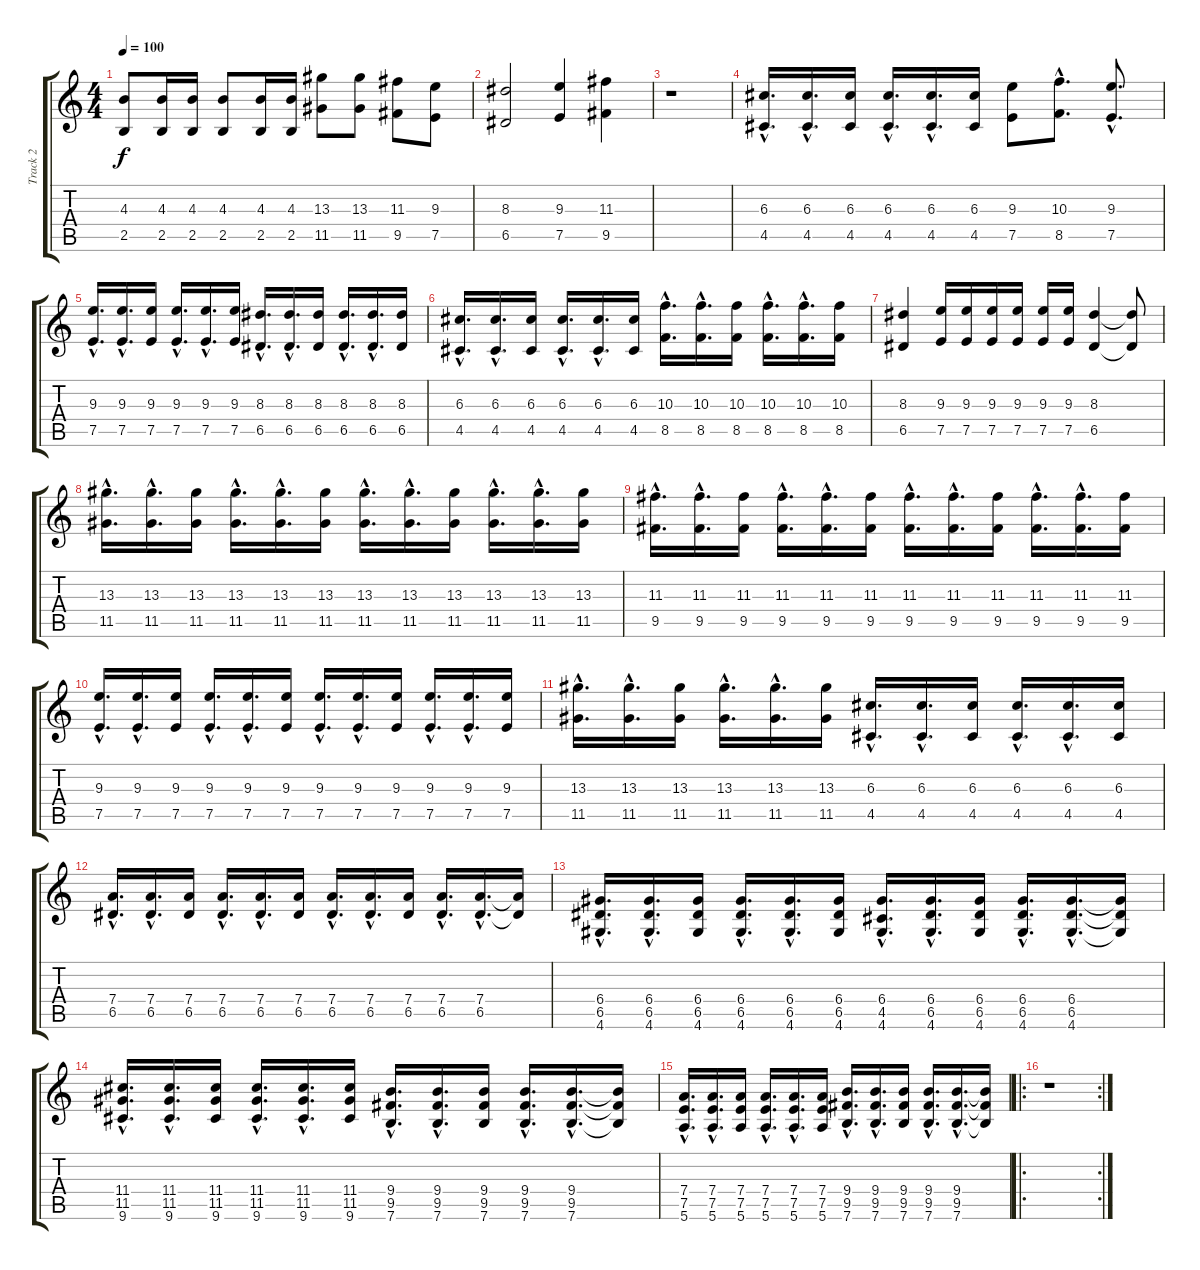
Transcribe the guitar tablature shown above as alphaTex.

\track ("Track 2" "Track 2") {instrument distortionguitar}
\staff {score tabs}
\tuning (E4 B3 G3 D3 A2 E2) {hide}
\ts (4 4)
\tempo 100
\clef g2
\ks c
(4.3 2.5).8{dy f} (4.3 2.5).16 (4.3 2.5).16 (4.3 2.5).8 (4.3 2.5).16 (4.3 2.5).16 (13.3 11.5).8 (13.3 11.5).8 (11.3 9.5).8 (9.3 7.5).8 |
(8.3 6.5).2 (9.3 7.5).4 (11.3 9.5).4 |
r.1 |
(6.3{hac} 4.5{hac}).16{d} (6.3 4.5{hac}).16{d} (6.3 4.5).16 (6.3{hac} 4.5{hac}).16{d} (6.3{hac} 4.5{hac}).16{d} (6.3 4.5).16 (9.3 7.5).8 (10.3{hac} 8.5{hac}).8{d} (9.3{hac} 7.5{hac}).8{d} |
(9.3{hac} 7.5{hac}).16{d} (9.3{hac} 7.5{hac}).16{d} (9.3 7.5).16 (9.3{hac} 7.5{hac}).16{d} (9.3{hac} 7.5{hac}).16{d} (9.3 7.5).16 (8.3{hac} 6.5{hac}).16{d} (8.3{hac} 6.5{hac}).16{d} (8.3 6.5).16 (8.3{hac} 6.5{hac}).16{d} (8.3{hac} 6.5{hac}).16{d} (8.3 6.5).16 |
(6.3{hac} 4.5{hac}).16{d} (6.3 4.5{hac}).16{d} (6.3 4.5).16 (6.3{hac} 4.5{hac}).16{d} (6.3{hac} 4.5{hac}).16{d} (6.3 4.5).16 (10.3{hac} 8.5{hac}).16{d} (10.3{hac} 8.5{hac}).16{d} (10.3 8.5).16 (10.3{hac} 8.5{hac}).16{d} (10.3{hac} 8.5{hac}).16{d} (10.3 8.5).16 |
(8.3 6.5).4 (9.3 7.5).16 (9.3 7.5).16 (9.3 7.5).16 (9.3 7.5).16 (9.3 7.5).16 (9.3 7.5).16 (8.3 6.5).4 (8.3{t} 6.5{t}).8 |
(13.3{hac} 11.5{hac}).16{d} (13.3 11.5{hac}).16{d} (13.3 11.5).16 (13.3{hac} 11.5{hac}).16{d} (13.3{hac} 11.5{hac}).16{d} (13.3 11.5).16 (13.3{hac} 11.5{hac}).16{d} (13.3{hac} 11.5{hac}).16{d} (13.3 11.5).16 (13.3{hac} 11.5{hac}).16{d} (13.3{hac} 11.5{hac}).16{d} (13.3 11.5).16 |
(11.3{hac} 9.5{hac}).16{d} (11.3{hac} 9.5{hac}).16{d} (11.3 9.5).16 (11.3{hac} 9.5{hac}).16{d} (11.3{hac} 9.5{hac}).16{d} (11.3 9.5).16 (11.3{hac} 9.5{hac}).16{d} (11.3{hac} 9.5{hac}).16{d} (11.3 9.5).16 (11.3{hac} 9.5{hac}).16{d} (11.3{hac} 9.5{hac}).16{d} (11.3 9.5).16 |
(9.3{hac} 7.5{hac}).16{d} (9.3{hac} 7.5{hac}).16{d} (9.3 7.5).16 (9.3{hac} 7.5{hac}).16{d} (9.3{hac} 7.5{hac}).16{d} (9.3 7.5).16 (9.3{hac} 7.5{hac}).16{d} (9.3{hac} 7.5{hac}).16{d} (9.3 7.5).16 (9.3{hac} 7.5{hac}).16{d} (9.3{hac} 7.5{hac}).16{d} (9.3 7.5).16 |
(13.3{hac} 11.5{hac}).16{d} (13.3 11.5{hac}).16{d} (13.3 11.5).16 (13.3{hac} 11.5{hac}).16{d} (13.3{hac} 11.5{hac}).16{d} (13.3 11.5).16 (6.3{hac} 4.5{hac}).16{d} (6.3{hac} 4.5{hac}).16{d} (6.3 4.5).16 (6.3{hac} 4.5{hac}).16{d} (6.3{hac} 4.5{hac}).16{d} (6.3 4.5).16 |
(7.4{hac} 6.5{hac}).16{d} (7.4{hac} 6.5{hac}).16{d} (7.4 6.5).16 (7.4{hac} 6.5{hac}).16{d} (7.4{hac} 6.5{hac}).16{d} (7.4 6.5).16 (7.4{hac} 6.5{hac}).16{d} (7.4{hac} 6.5{hac}).16{d} (7.4 6.5).16 (7.4{hac} 6.5{hac}).16{d} (7.4{hac} 6.5{hac}).16{d} (7.4{t} 6.5{t}).16 |
(6.4{hac} 6.5{hac} 4.6{hac}).16{d} (6.4{hac} 6.5{hac} 4.6{hac}).16{d} (6.4 6.5 4.6).16 (6.4{hac} 6.5{hac} 4.6{hac}).16{d} (6.4{hac} 6.5{hac} 4.6{hac}).16{d} (6.4 6.5 4.6).16 (6.4{hac} 4.5{hac} 4.6{hac}).16{d} (6.4{hac} 6.5{hac} 4.6{hac}).16{d} (6.4 6.5 4.6).16 (6.4{hac} 6.5{hac} 4.6{hac}).16{d} (6.4{hac} 6.5{hac} 4.6{hac}).16{d} (6.4{t} 6.5{t} 4.6{t}).16 |
(11.4{hac} 11.5{hac} 9.6{hac}).16{d} (11.4{hac} 11.5{hac} 9.6{hac}).16{d} (11.4 11.5 9.6).16 (11.4{hac} 11.5{hac} 9.6{hac}).16{d} (11.4{hac} 11.5{hac} 9.6{hac}).16{d} (11.4 11.5 9.6).16 (9.4{hac} 9.5{hac} 7.6{hac}).16{d} (9.4{hac} 9.5{hac} 7.6{hac}).16{d} (9.4 9.5 7.6).16 (9.4{hac} 9.5{hac} 7.6{hac}).16{d} (9.4{hac} 9.5{hac} 7.6{hac}).16{d} (9.4{t} 9.5{t} 7.6{t}).16 |
(7.4{hac} 7.5{hac} 5.6{hac}).16{d} (7.4{hac} 7.5{hac} 5.6{hac}).16{d} (7.4 7.5 5.6).16 (7.4{hac} 7.5{hac} 5.6{hac}).16{d} (7.4{hac} 7.5{hac} 5.6{hac}).16{d} (7.4 7.5 5.6).16 (9.4{hac} 9.5{hac} 7.6{hac}).16{d} (9.4{hac} 9.5{hac} 7.6{hac}).16{d} (9.4 9.5 7.6).16 (9.4{hac} 9.5{hac} 7.6{hac}).16{d} (9.4{hac} 9.5{hac} 7.6{hac}).16{d} (9.4{t} 9.5{t} 7.6{t}).16 |
\ro
\rc 2
r.1
